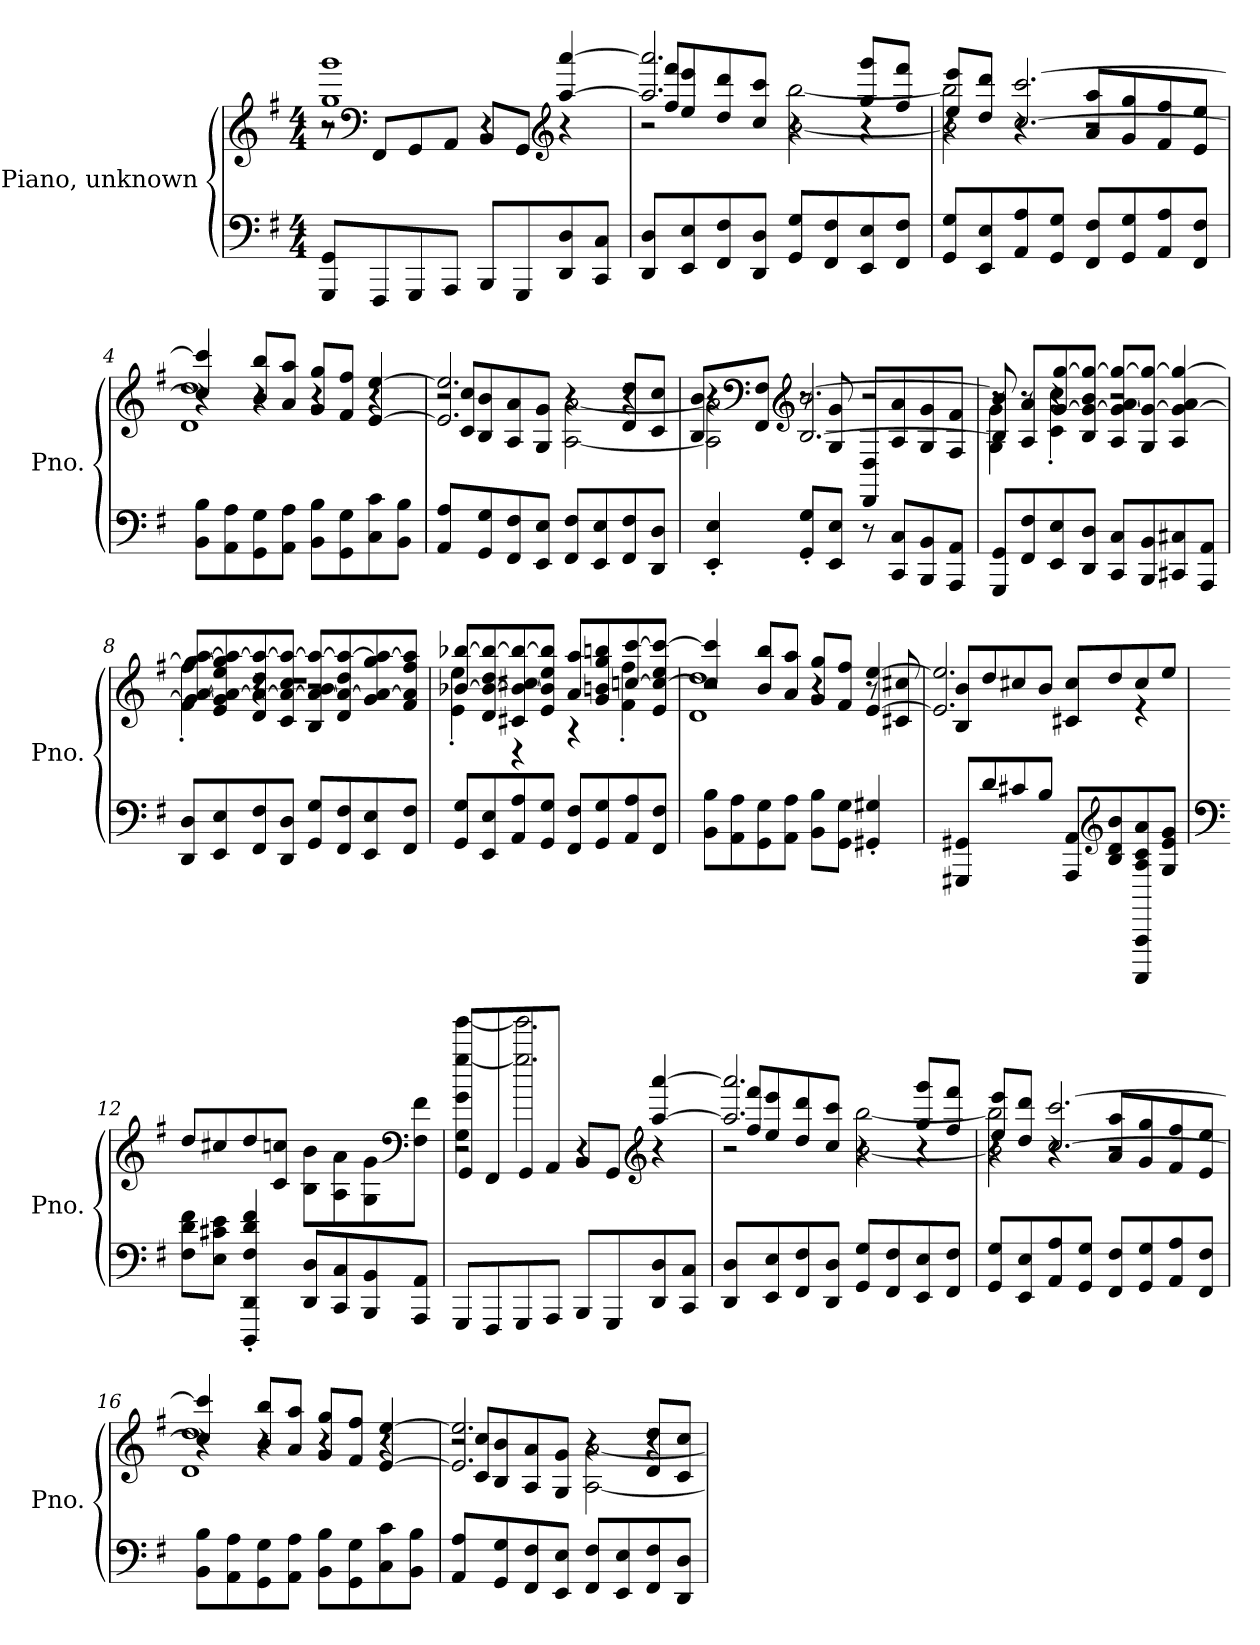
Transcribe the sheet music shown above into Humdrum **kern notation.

**kern	**kern
*part1	*part1
*staff2	*staff1
*I"Piano, unknown	*
*I'Pno.	*
*clefF4	*clefG2
*k[f#]	*k[f#]
*M4/4	*M4/4
*MM120	*MM120
=1	=1
*	*^
*	*	*^
8GGG/ 8GG/L	2r	1gg 1ggg	8r
*	*clefF4	*	*
8FFF#/	.	.	8FF#/L
8GGG/	.	.	8GG/
8AAA/J	.	.	8AA/J
8BBB/L	4r	.	8BB/L
8GGG/	.	.	8GG/J
*	*clefG2	*	*
8DD/ 8D/	[4aa/ [4aaa/	.	4r
8CC/ 8C/J	.	.	.
=2	=2	=2	=2
8DD/ 8D/L	2.aa/] 2.aaa/]	2r	8ff#/ 8fff#/L
8EE/ 8E/	.	.	8ee/ 8eee/
8FF#/ 8F#/	.	.	8dd/ 8ddd/
8DD/ 8D/J	.	.	8cc/ 8ccc/J
8GG/ 8G/L	.	[2b\ [2bb\	4r
8FF#/ 8F#/	.	.	.
8EE/ 8E/	4r	.	8gg/ 8ggg/L
8FF#/ 8F#/J	.	.	8ff#/ 8fff#/J
=3	=3	=3	=3
8GG/ 8G/L	4r	2b\] 2bb\]	8ee/ 8eee/L
8EE/ 8E/	.	.	8dd/ 8ddd/J
8AA/ 8A/	[2.cc/ [2.ccc/	.	4r
8GG/ 8G/J	.	.	.
8FF#/ 8F#/L	.	2r	8a/ 8aa/L
8GG/ 8G/	.	.	8g/ 8gg/
8AA/ 8A/	.	.	8f#/ 8ff#/
8FF#/ 8F#/J	.	.	8e/ 8ee/J
!!LO:LB:g=z	!!	!!
=4	=4	=4	=4
8BB\ 8B\L	4cc/] 4ccc/]	1d 1dd	4r
8AA\ 8A\	.	.	.
8GG\ 8G\	4r	.	8b/ 8bb/L
8AA\ 8A\J	.	.	8a/ 8aa/J
8BB\ 8B\L	4r	.	8g/ 8gg/L
8GG\ 8G\	.	.	8f#/ 8ff#/J
8C\ 8c\	[4e/ [4ee/	.	4r
8BB\ 8B\J	.	.	.
=5	=5	=5	=5
8AA/ 8A/L	2.e/] 2.ee/]	2r	8c/ 8cc/L
8GG/ 8G/	.	.	8B/ 8b/
8FF#/ 8F#/	.	.	8A/ 8a/
8EE/ 8E/J	.	.	8G/ 8g/J
8FF#/ 8F#/L	.	[2A\ [2a\	4r
8EE/ 8E/	.	.	.
8FF#/ 8F#/	4r	.	8d/ 8dd/L
8DD/ 8D/J	.	.	8c/ 8cc/J
=6	=6	=6	=6
4EE/' 4E/'	4r	2A\] 2a\]	8B/ 8b/L
*	*clefF4	*	*
.	.	.	8FF#/ 8F#/J
*	*clefG2	*	*
8GG/' 8G/'L	[2.B/ [2.b/	.	8r
8EE/ 8E/J	.	.	8G/ 8g/
8r	.	2r	8DD/ 8D/L
8CC/ 8C/L	.	.	8A/ 8a/
8BBB/ 8BB/	.	.	8G/ 8g/
8AAA/ 8AA/J	.	.	8F#/ 8f#/J
!!LO:LB:g=z	!!	!!
=7	=7	=7	=7
8GGG/ 8GG/L	8B/] 8b/]	4G\ 4g\	8r
8FF#/ 8F#/	8r	.	8A/ 8a/L
8EE/ 8E/	4r	4c\' 4cc\'	[8g/ [8gg/
8DD/ 8D/J	.	.	8B/ 8g/_ 8b/ 8gg/_J
8CC/ 8C/L	2r	2r	8A/ 8g/_ 8a/ 8gg/_L
8BBB/ 8BB/	.	.	8G/ 8g/_ 8gg/_J
8CC#X/ 8C#X/	.	.	4A/ 4g/_ 4a/ 4gg/_
8AAA/ 8AA/J	.	.	.
=8	=8	=8	=8
8DD/ 8D/L	1r	4f#\' 4ff#\'	8g/_ [8a/ 8gg/_ [8aa/L
8EE/ 8E/	.	.	8e/ 8g/] 8a/_ 8ee/ 8gg/] 8aa/_
8FF#/ 8F#/	.	4r	8d/ 8a/_ 8dd/ 8aa/_
8DD/ 8D/J	.	.	8c/ 8a/_ 8cc/ 8aa/_J
8GG/ 8G/L	.	2r	8B/ 8a/_ 8b/ 8aa/_L
8FF#/ 8F#/	.	.	8d/ 8a/_ 8dd/ 8aa/_
8EE/ 8E/	.	.	8g/ 8a/_ 8gg/ 8aa/_
8FF#/ 8F#/J	.	.	8f#/ 8a/] 8ff#/ 8aa/]J
*	*	*v	*v
=9	=9	=9
8GG/ 8G/L	[8b-X/ [8bb-X/L	4e\' 4ee\'
8EE/ 8E/	8d/ 8b-/_ 8dd/ 8bb-/_	.
8AA/ 8A/	8c#X/ 8b-/_ 8cc#X/ 8bb-/_	4r
8GG/ 8G/J	8e/ 8b-/] 8ee/ 8bb-/]J	.
8FF#/ 8F#/L	8a/ 8aa/L	4r
8GG/ 8G/	8g/ 8bn/ 8gg/ 8bbn/	.
8AA/ 8A/	[8ccn/ [8ccc/	4f#\' 4ff#\'
8FF#/ 8F#/J	8e/ 8cc/_ 8ee/ 8ccc/_J	.
!!LO:LB:g=z
=10	=10	=10
*	*	*^
8BB\ 8B\L	4cc/] 4ccc/]	1d 1dd	2r
8AA\ 8A\	.	.	.
8GG\ 8G\	8b/ 8bb/L	.	.
8AA\ 8A\J	8a/ 8aa/J	.	.
8BB\ 8B\L	8g/ 8gg/L	.	4r
8GG\ 8G\J	8f#/ 8ff#/J	.	.
4GG#X/' 4G#X/'	8r	.	[4e/ [4ee/
.	8c#X/ 8cc#X/	.	.
*	*	*v	*v
=11	=11	=11
8GGG#X/ 8GG#X/L	8B/ 8b/L	2.e/] 2.ee/]
8d/	8dd/	.
8c#X/	8cc#X/	.
8B/J	8b/J	.
8AAA/ 8AA/L	8c#X/ 8cc#/L	.
*clefG2	*	*
8B/ 8d/ 8b/	8dd/	.
8AAAA/ 8AAA/ 8A/ 8c#/ 8a/	8cc#/	4r
8G/ 8e/ 8g/J	8ee/J	.
*	*v	*v
=12	=12
*clefF4	*
8F#\ 8d\ 8f#\L	8dd/L
8E\ 8c#X\ 8e\J	8cc#X/
4DDD/' 4DD/' 4F#/' 4d/' 4f#/'	8dd/
.	8c/ 8ccn/J
8DD/ 8D/L	8B\ 8b\L
8CC/ 8C/	8A\ 8a\
8BBB/ 8BB/	8G\ 8g\
*	*clefF4
8AAA/ 8AA/J	8F#\ 8f#\J
!!LO:LB:g=z
=13	=13
*	*^
*	*	*^
8GGG/L	2r	4G\ 4g\ [4gg\ [4ggg\	8GG/L
8FFF#/	.	.	8FF#/
8GGG/	.	2.gg\] 2.ggg\]	8GG/
8AAA/J	.	.	8AA/J
8BBB/L	4r	.	8BB/L
8GGG/	.	.	8GG/J
*	*clefG2	*	*
8DD/ 8D/	[4aa/ [4aaa/	.	4r
8CC/ 8C/J	.	.	.
=14	=14	=14	=14
8DD/ 8D/L	2.aa/] 2.aaa/]	2r	8ff#/ 8fff#/L
8EE/ 8E/	.	.	8ee/ 8eee/
8FF#/ 8F#/	.	.	8dd/ 8ddd/
8DD/ 8D/J	.	.	8cc/ 8ccc/J
8GG/ 8G/L	.	[2b\ [2bb\	4r
8FF#/ 8F#/	.	.	.
8EE/ 8E/	4r	.	8gg/ 8ggg/L
8FF#/ 8F#/J	.	.	8ff#/ 8fff#/J
=15	=15	=15	=15
8GG/ 8G/L	4r	2b\] 2bb\]	8ee/ 8eee/L
8EE/ 8E/	.	.	8dd/ 8ddd/J
8AA/ 8A/	[2.cc/ [2.ccc/	.	4r
8GG/ 8G/J	.	.	.
8FF#/ 8F#/L	.	2r	8a/ 8aa/L
8GG/ 8G/	.	.	8g/ 8gg/
8AA/ 8A/	.	.	8f#/ 8ff#/
8FF#/ 8F#/J	.	.	8e/ 8ee/J
=16	=16	=16	=16
8BB\ 8B\L	4cc/] 4ccc/]	1d 1dd	4r
8AA\ 8A\	.	.	.
8GG\ 8G\	4r	.	8b/ 8bb/L
8AA\ 8A\J	.	.	8a/ 8aa/J
8BB\ 8B\L	4r	.	8g/ 8gg/L
8GG\ 8G\	.	.	8f#/ 8ff#/J
8C\ 8c\	[4e/ [4ee/	.	4r
8BB\ 8B\J	.	.	.
!!LO:LB:g=z	!!	!!
=17	=17	=17	=17
8AA/ 8A/L	2.e/] 2.ee/]	2r	8c/ 8cc/L
8GG/ 8G/	.	.	8B/ 8b/
8FF#/ 8F#/	.	.	8A/ 8a/
8EE/ 8E/J	.	.	8G/ 8g/J
8FF#/ 8F#/L	.	[2A\ [2a\	4r
8EE/ 8E/	.	.	.
8FF#/ 8F#/	4r	.	8d/ 8dd/L
8DD/ 8D/J	.	.	8c/ 8cc/J
*	*v	*v	*v
=	=
*-	*-
